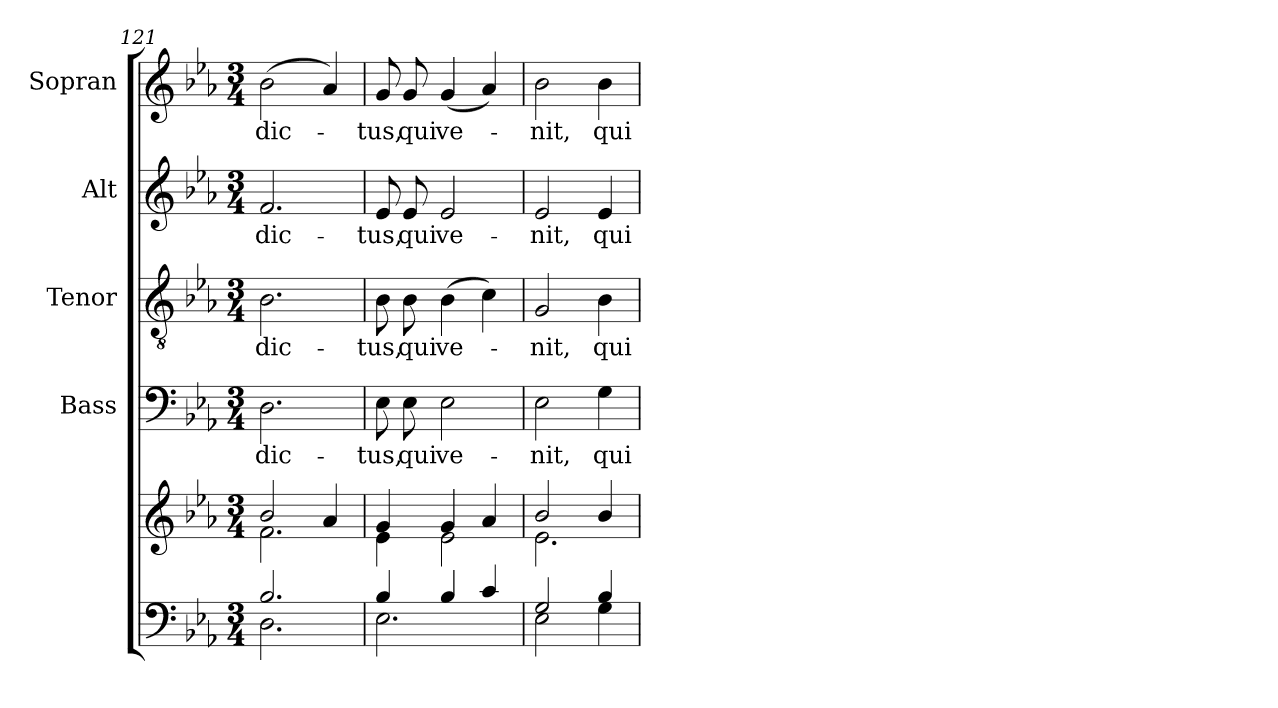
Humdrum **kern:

**kern	**kern	**kern	**text	**kern	**text	**kern	**text	**kern	**text
*part5	*part5	*part4	*part4	*part3	*part3	*part2	*part2	*part1	*part1
*staff6	*staff5	*staff4	*staff4	*staff3	*staff3	*staff2	*staff2	*staff1	*staff1
*	*	*I"Bass	*	*I"Tenor	*	*I"Alt	*	*I"Sopran	*
*	*	*I'B.	*	*I'T.	*	*I'A.	*	*I'S.	*
*clefF4	*clefG2	*clefF4	*	*clefGv2	*	*clefG2	*	*clefG2	*
*k[b-e-a-]	*k[b-e-a-]	*k[b-e-a-]	*	*k[b-e-a-]	*	*k[b-e-a-]	*	*k[b-e-a-]	*
*E-:	*E-:	*E-:	*	*E-:	*	*E-:	*	*E-:	*
*M3/4	*M3/4	*M3/4	*	*M3/4	*	*M3/4	*	*M3/4	*
=121	=121	=121	=121	=121	=121	=121	=121	=121	=121
*^	*^	*	*	*	*	*	*	*	*
!	!	!	!	!	!LO:LY:b	!	!LO:LY:b	!	!LO:LY:b	!	!LO:LY:b
2.B-/	2.D\	2b-/	2.f\	2.D\	-dic-	2.B-\	-dic-	2.f/	-dic-	(>2b-\	-dic-
.	.	4a-/	.	.	.	.	.	.	.	4a-/)	.
=122	=122	=122	=122	=122	=122	=122	=122	=122	=122	=122	=122
!	!	!	!	!	!LO:LY:b	!	!LO:LY:b	!	!LO:LY:b	!	!LO:LY:b
4B-/	2.E-\	4g/	4e-\	8E-\	-tus,	8B-\	-tus,	8e-/	-tus,	8g/	-tus,
!	!	!	!	!	!LO:LY:b	!	!LO:LY:b	!	!LO:LY:b	!	!LO:LY:b
.	.	.	.	8E-\	qui	8B-\	qui	8e-/	qui	8g/	qui
!	!	!	!	!	!LO:LY:b	!	!LO:LY:b	!	!LO:LY:b	!	!LO:LY:b
4B-/	.	4g/	2e-\	2E-\	ve-	(>4B-\	ve-	2e-/	ve-	(<4g/	ve-
4c/	.	4a-/	.	.	.	4c\)	.	.	.	4a-/)	.
=123	=123	=123	=123	=123	=123	=123	=123	=123	=123	=123	=123
!	!	!	!	!	!LO:LY:b	!	!LO:LY:b	!	!LO:LY:b	!	!LO:LY:b
2G/	2E-\	2b-/	2.e-\	2E-\	-nit,	2G/	-nit,	2e-/	-nit,	2b-\	-nit,
!	!	!	!	!	!LO:LY:b	!	!LO:LY:b	!	!LO:LY:b	!	!LO:LY:b
4B-/	4G\	4b-/	.	4G\	qui	4B-\	qui	4e-/	qui	4b-\	qui
*v	*v	*	*	*	*	*	*	*	*	*	*
*	*v	*v	*	*	*	*	*	*	*	*
=	=	=	=	=	=	=	=	=	=
*-	*-	*-	*-	*-	*-	*-	*-	*-	*-
